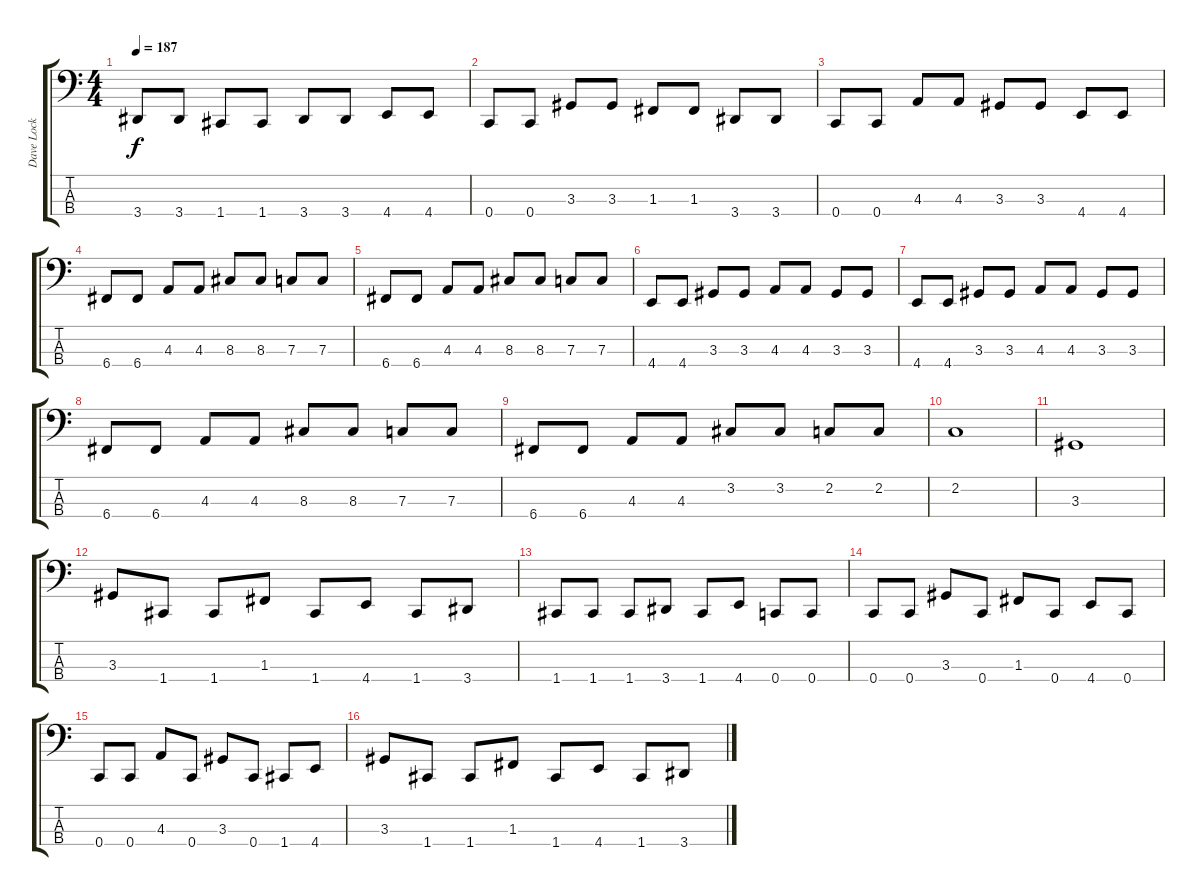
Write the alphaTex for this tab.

\track ("Dave Lock (Bass)" "Dave Lock ") {instrument electricbasspick}
\staff {score tabs}
\tuning (Eb2 Bb1 F1 C1) {hide}
\ts (4 4)
\tempo 187
\clef f4
\ks c
3.4.8{dy f} 3.4.8 1.4.8 1.4.8 3.4.8 3.4.8 4.4.8 4.4.8 |
0.4.8 0.4.8 3.3.8 3.3.8 1.3.8 1.3.8 3.4.8 3.4.8 |
0.4.8 0.4.8 4.3.8 4.3.8 3.3.8 3.3.8 4.4.8 4.4.8 |
6.4.8 6.4.8 4.3.8 4.3.8 8.3.8 8.3.8 7.3.8 7.3.8 |
6.4.8 6.4.8 4.3.8 4.3.8 8.3.8 8.3.8 7.3.8 7.3.8 |
4.4.8 4.4.8 3.3.8 3.3.8 4.3.8 4.3.8 3.3.8 3.3.8 |
4.4.8 4.4.8 3.3.8 3.3.8 4.3.8 4.3.8 3.3.8 3.3.8 |
6.4.8 6.4.8 4.3.8 4.3.8 8.3.8 8.3.8 7.3.8 7.3.8 |
6.4.8 6.4.8 4.3.8 4.3.8 3.2.8 3.2.8 2.2.8 2.2.8 |
2.2.1 |
3.3.1 |
3.3.8 1.4.8 1.4.8 1.3.8 1.4.8 4.4.8 1.4.8 3.4.8 |
1.4.8 1.4.8 1.4.8 3.4.8 1.4.8 4.4.8 0.4.8 0.4.8 |
0.4.8 0.4.8 3.3.8 0.4.8 1.3.8 0.4.8 4.4.8 0.4.8 |
0.4.8 0.4.8 4.3.8 0.4.8 3.3.8 0.4.8 1.4.8 4.4.8 |
3.3.8 1.4.8 1.4.8 1.3.8 1.4.8 4.4.8 1.4.8 3.4.8
